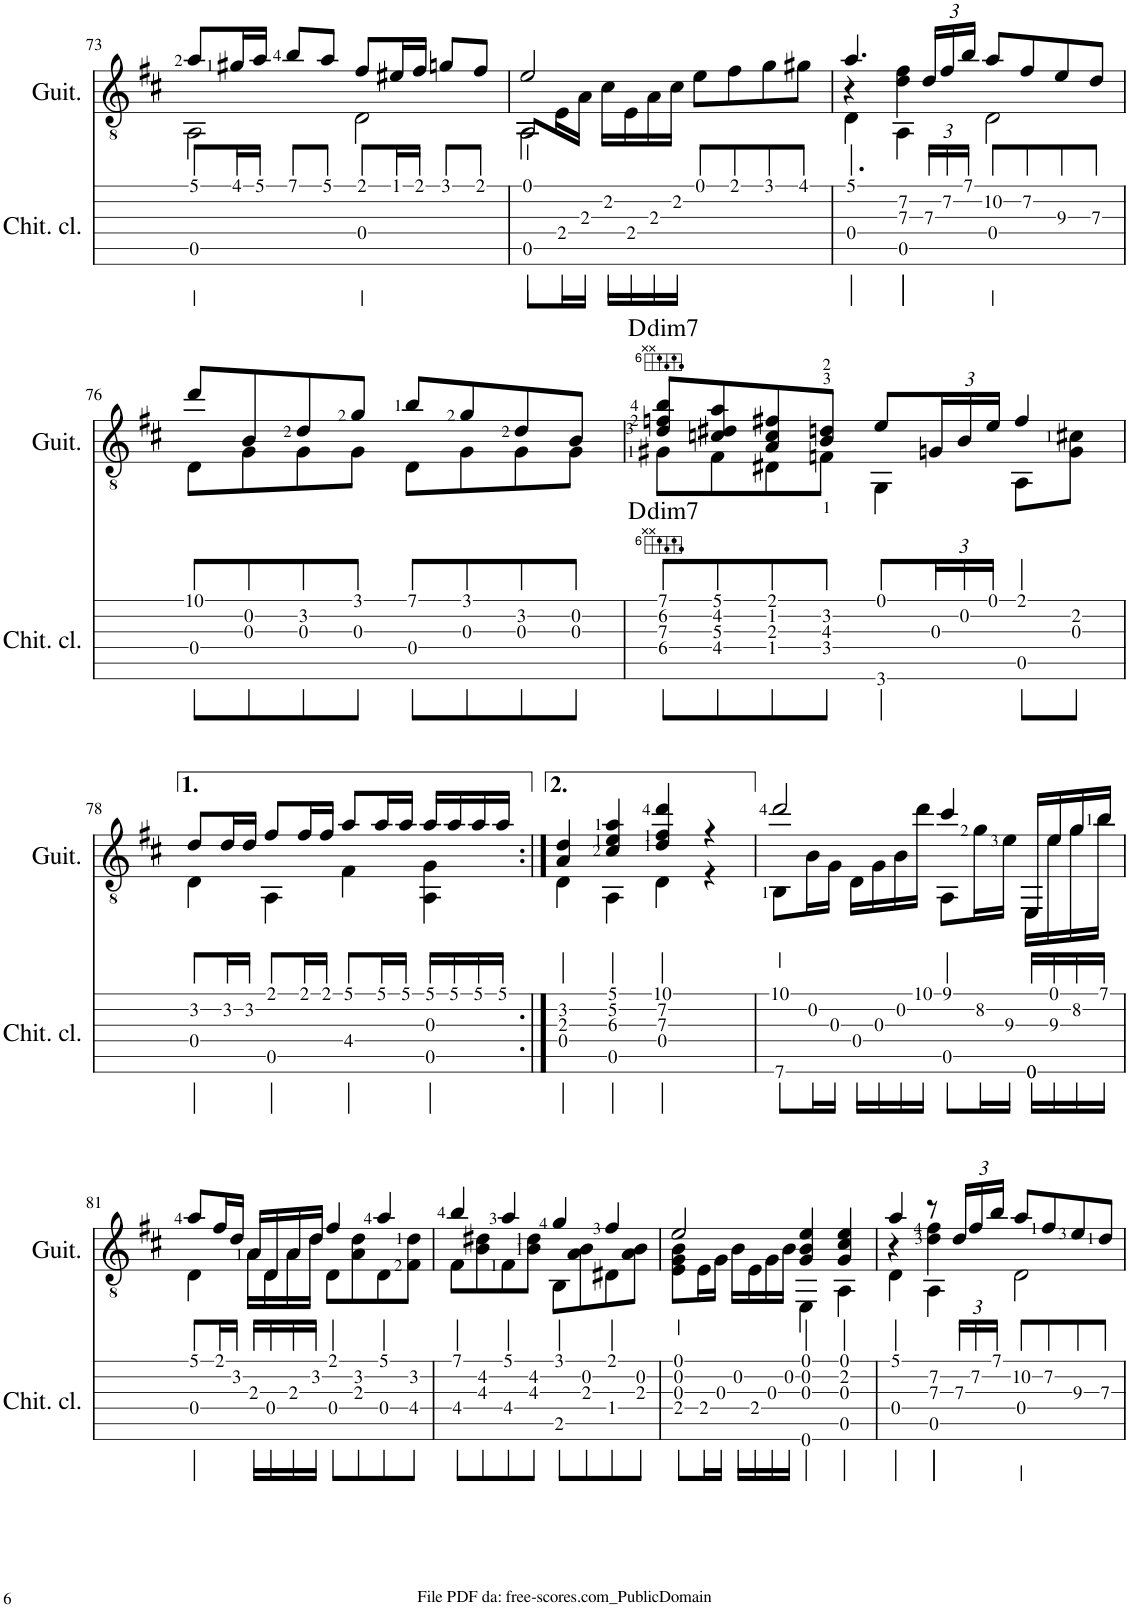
**kern	**harte	**kern	**harte
*part2	*part2	*part1	*part1
*staff2	*	*staff1	*
*I"Chitarra classica	*	*I"Guitar	*
*I'Chit. cl.	*	*I'Guit.	*
!!LO:PB:g=z
*clefGv2	*	*clefGv2	*
*k[f#c#]	*	*k[f#c#]	*
*M4/4	*	*M4/4	*
=73	=73	=73	=73
*^	*	*^	*
8a/L	2AA\	.	8a/L	2AA\	.
16g#X/L	.	.	16g#X/L	.	.
16a/JJ	.	.	16a/JJ	.	.
8b/L	.	.	8b/L	.	.
8a/J	.	.	8a/J	.	.
8f#/L	2D\	.	8f#/L	2D\	.
16e#X/L	.	.	16e#X/L	.	.
16f#/JJ	.	.	16f#/JJ	.	.
8gn/L	.	.	8gn/L	.	.
8f#/J	.	.	8f#/J	.	.
=74	=74	=74	=74	=74	=74
!	!LO:N:head=open	!	!	!LO:N:head=open	!
*	*^	*	*	*^	*
2e/	8AA\L	2AA\	.	2e/	8AA/L	2AA\	.
.	16E\L	.	.	.	16E\L	.	.
.	16A\JJ	.	.	.	16A\JJ	.	.
.	16c#\LL	.	.	.	16c#\LL	.	.
.	16E\	.	.	.	16E\	.	.
.	16A\	.	.	.	16A\	.	.
.	16c#\JJ	.	.	.	16c#\JJ	.	.
8e/L	2ryy	2ryy	.	8e\L	2ryy	2ryy	.
8f#/	.	.	.	8f#\	.	.	.
8g/	.	.	.	8g\	.	.	.
8g#X/J	.	.	.	8g#X\J	.	.	.
=75	=75	=75	=75	=75	=75	=75	=75
4.a/	4r	4D\	.	4.a/	4r	4D\	.
.	4d\ 4f#\	4AA\	.	.	4d\ 4f#\	4AA\	.
*Xbrackettup	*	*	*	*Xbrackettup	*	*	*
24d/LL	.	.	.	24d/LL	.	.	.
24f#/	.	.	.	24f#/	.	.	.
24b/JJ	.	.	.	24b/JJ	.	.	.
8a/L	2ryy	2D\	.	8a/L	2ryy	2D\	.
8f#/	.	.	.	8f#/	.	.	.
8e/	.	.	.	8e/	.	.	.
8d/J	.	.	.	8d/J	.	.	.
*	*v	*v	*	*	*	*	*
*	*	*	*	*v	*v	*
!!LO:LB:g=z
=76	=76	=76	=76	=76	=76
8dd/L	8D\L	.	8dd/L	8D\L	.
8B/	8G\	.	8B/	8G\	.
8d/	8G\	.	8d/	8G\	.
8g/J	8G\J	.	8g/J	8G\J	.
8b/L	8D\L	.	8b/L	8D\L	.
8g/	8G\	.	8g/	8G\	.
8d/	8G\	.	8d/	8G\	.
8B/J	8G\J	.	8B/J	8G\J	.
=77	=77	=77	=77	=77	=77
!	!	!LO:H:kt=dim7	!	!	!LO:H:kt=dim7
8d/ 8fn/ 8b/L	8G#X\L	D:dim7	8d/ 8fn/ 8b/L	8G#X\L	D:dim7
8cn/ 8d#X/ 8a/	8F#\	.	8cn/ 8d#X/ 8a/	8F#\	.
8A/ 8c/ 8f#X/	8D#X\	.	8A/ 8c/ 8f#X/	8D#X\	.
8B/ 8dn/J	8Fn\J	.	8B/ 8dn/J	8Fn\J	.
8e/L	4GG\	.	8e/L	4GG\	.
24Gn/L	.	.	24Gn/L	.	.
24B/	.	.	24B/	.	.
24e/JJ	.	.	24e/JJ	.	.
4f#/	8AA\L	.	4f#/	8AA\L	.
.	8G\ 8c#X\J	.	.	8G\ 8c#X\J	.
!!LO:LB:g=z	!!
=78	=78	=78	=78	=78	=78
8d/L	4D\	.	8d/L	4D\	.
16d/L	.	.	16d/L	.	.
16d/JJ	.	.	16d/JJ	.	.
8f#/L	4AA\	.	8f#/L	4AA\	.
16f#/L	.	.	16f#/L	.	.
16f#/JJ	.	.	16f#/JJ	.	.
8a/L	4F#\	.	8a/L	4F#\	.
16a/L	.	.	16a/L	.	.
16a/JJ	.	.	16a/JJ	.	.
16a/LL	4AA\ 4G\	.	16a/LL	4AA\ 4G\	.
16a/	.	.	16a/	.	.
16a/	.	.	16a/	.	.
16a/JJ	.	.	16a/JJ	.	.
=79:|!	=79:|!	=79:|!	=79:|!	=79:|!	=79:|!
4A/ 4d/	4D\	.	4A/ 4d/	4D\	.
4c#/ 4e/ 4a/	4AA\	.	4c#/ 4e/ 4a/	4AA\	.
4d/ 4f#/ 4dd/	4D\	.	4d/ 4f#/ 4dd/	4D\	.
4r	4r	.	4r	4r	.
=80	=80	=80	=80	=80	=80
2dd/	8BB\L	.	2dd/	8BB\L	.
.	16B\L	.	.	16B\L	.
.	16G\JJ	.	.	16G\JJ	.
.	16D\LL	.	.	16D\LL	.
.	16G\	.	.	16G\	.
.	16B\	.	.	16B\	.
.	16dd\JJ	.	.	16dd\JJ	.
4cc#/	8AA\L	.	4cc#/	8AA\L	.
.	16g\L	.	.	16g\L	.
.	16e\JJ	.	.	16e\JJ	.
16EE/LL	16EE\LL	.	16EE/LL	16EE\LL	.
16e/	16e\	.	16e/	16e\	.
16g/	16g\	.	16g/	16g\	.
16b/JJ	16b\JJ	.	16b/JJ	16b\JJ	.
!!LO:LB:g=z	!!
=81	=81	=81	=81	=81	=81
8a/L	4D\	.	8a/L	4D\	.
16f#/L	.	.	16f#/L	.	.
16d/JJ	.	.	16d/JJ	.	.
16A/LL	16A\LL	.	16A/LL	16A\LL	.
16D/	16D\	.	16D/	16D\	.
16A/	16A\	.	16A/	16A\	.
16d/JJ	16d\JJ	.	16d/JJ	16d\JJ	.
4f#/	8D\L	.	4f#/	8D\L	.
.	8A\ 8d\	.	.	8A\ 8d\	.
4a/	8D\	.	4a/	8D\	.
.	8F#\ 8d\J	.	.	8F#\ 8d\J	.
=82	=82	=82	=82	=82	=82
4b/	8F#\L	.	4b/	8F#\L	.
.	8B\ 8d#X\	.	.	8B\ 8d#X\	.
4a/	8F#\	.	4a/	8F#\	.
.	8B\ 8d#\J	.	.	8B\ 8d#\J	.
4g/	8BB\L	.	4g/	8BB\L	.
.	8A\ 8B\	.	.	8A\ 8B\	.
4f#/	8D#X\	.	4f#/	8D#X\	.
.	8A\ 8B\J	.	.	8A\ 8B\J	.
=83	=83	=83	=83	=83	=83
2e/	8E\ 8G\ 8B\L	.	2e/	8E\ 8G\ 8B\L	.
.	16E\L	.	.	16E\L	.
.	16G\JJ	.	.	16G\JJ	.
.	16B\LL	.	.	16B\LL	.
.	16E\	.	.	16E\	.
.	16G\	.	.	16G\	.
.	16B\JJ	.	.	16B\JJ	.
4G/ 4B/ 4e/	4EE\	.	4G/ 4B/ 4e/	4EE\	.
4G/ 4c#/ 4e/	4AA\	.	4G/ 4c#/ 4e/	4AA\	.
=84	=84	=84	=84	=84	=84
*	*^	*	*	*^	*
4a/	4r	4D\	.	4a/	4r	4D\	.
8r	4d\ 4f#\	4AA\	.	8r	4d\ 4f#\	4AA\	.
24d/LL	.	.	.	24d/LL	.	.	.
24f#/	.	.	.	24f#/	.	.	.
24b/JJ	.	.	.	24b/JJ	.	.	.
8a/L	2ryy	2D\	.	8a/L	2ryy	2D\	.
8f#/	.	.	.	8f#/	.	.	.
8e/	.	.	.	8e/	.	.	.
8d/J	.	.	.	8d/J	.	.	.
*v	*v	*v	*	*	*	*	*
*	*	*v	*v	*v	*
=	=	=	=
*-	*-	*-	*-
